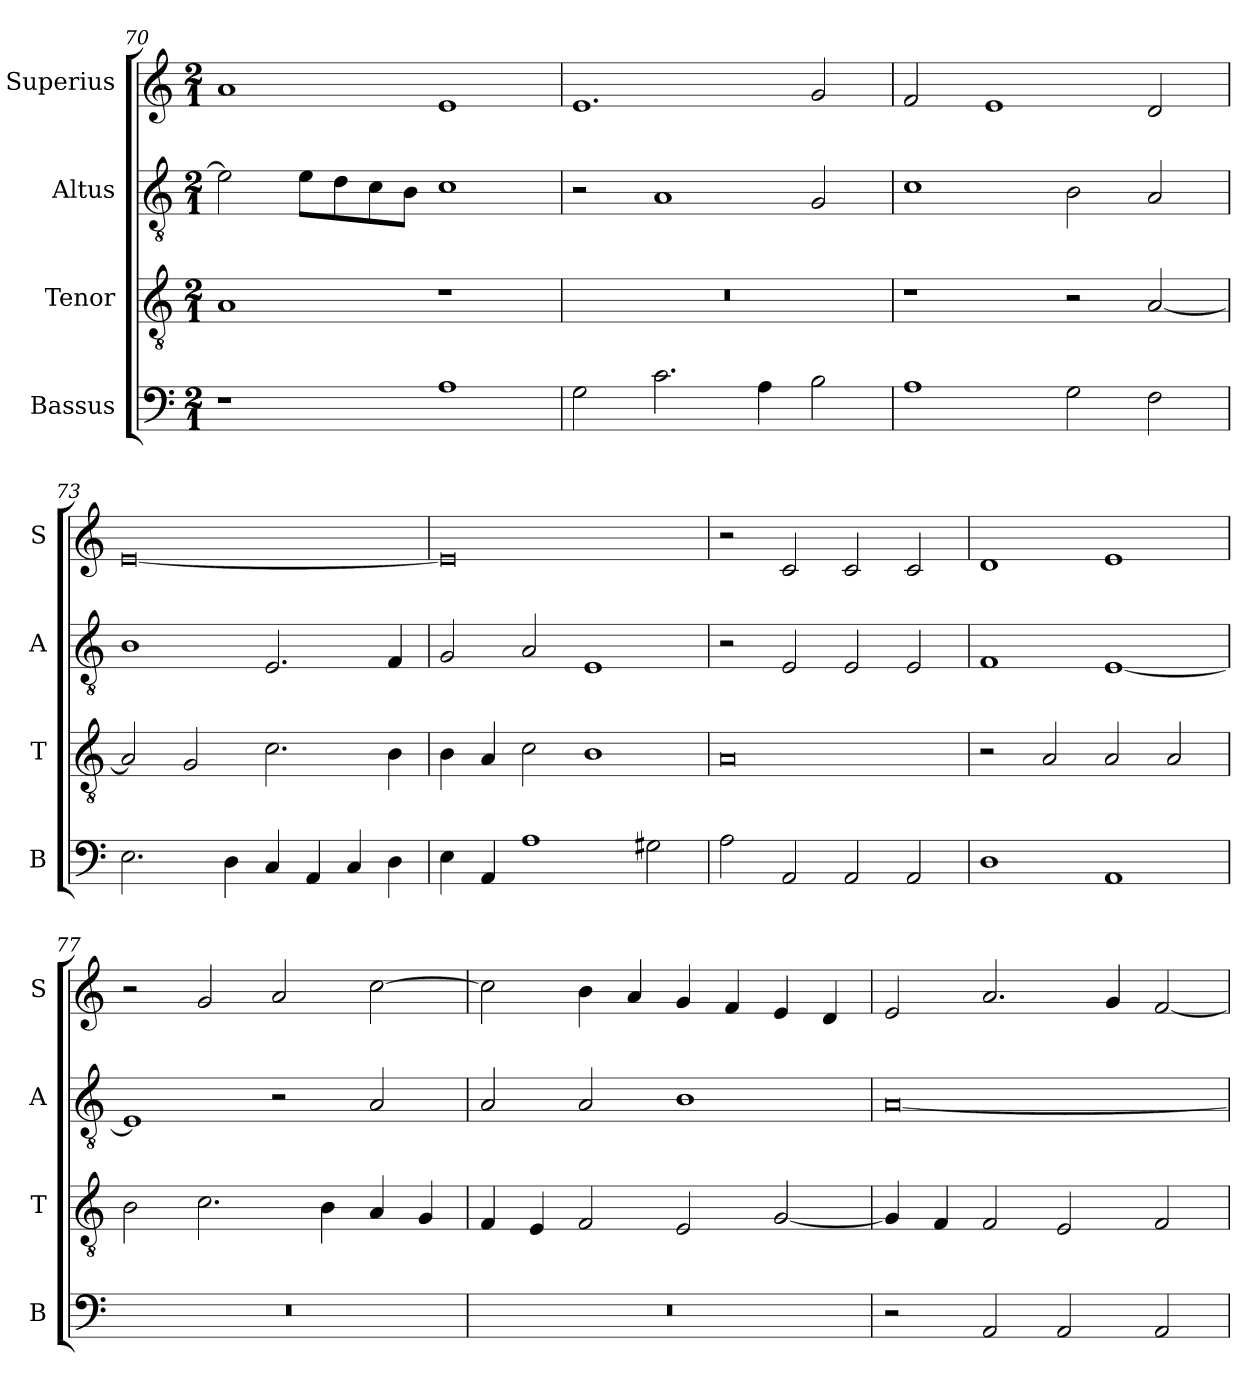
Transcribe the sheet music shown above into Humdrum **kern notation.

**kern	**kern	**kern	**kern
*part4	*part3	*part2	*part1
*staff4	*staff3	*staff2	*staff1
*I"Bassus	*I"Tenor	*I"Altus	*I"Superius
*I'B	*I'T	*I'A	*I'S
*clefF4	*clefGv2	*clefGv2	*clefG2
*k[]	*k[]	*k[]	*k[]
*C:	*C:	*C:	*C:
*M2/1	*M2/1	*M2/1	*M2/1
=70	=70	=70	=70
1r	1A	2e]	1a
.	.	8eL	.
.	.	8d	.
.	.	8c	.
.	.	8BJ	.
1A	1r	1c	1e
=71	=71	=71	=71
2G	0r	2r	1.e
2.c	.	1A	.
4A	.	.	.
2B	.	2G	2g
=72	=72	=72	=72
1A	1r	1c	2f
.	.	.	1e
2G	2r	2B	.
2F	[2A	2A	2d
=73	=73	=73	=73
2.E	2A]	1B	[0e
.	2G	.	.
4D	.	.	.
4C	2.c	2.E	.
4AA	.	.	.
4C	.	.	.
4D	4B	4F	.
=74	=74	=74	=74
4E	4B	2G	0e]
4AA	4A	.	.
1A	2c	2A	.
.	1B	1E	.
2G#X	.	.	.
=75	=75	=75	=75
2A	0A	2r	2r
2AA	.	2E	2c
2AA	.	2E	2c
2AA	.	2E	2c
=76	=76	=76	=76
1D	2r	1F	1d
.	2A	.	.
1AA	2A	[1E	1e
.	2A	.	.
=77	=77	=77	=77
0r	2B	1E]	2r
.	2.c	.	2g
.	.	2r	2a
.	4B	.	.
.	4A	2A	[2cc
.	4G	.	.
=78	=78	=78	=78
0r	4F	2A	2cc]
.	4E	.	.
.	2F	2A	4b
.	.	.	4a
.	2E	1B	4g
.	.	.	4f
.	[2G	.	4e
.	.	.	4d
=79	=79	=79	=79
2r	4G]	[0A	2e
.	4F	.	.
2AA	2F	.	2.a
2AA	2E	.	.
.	.	.	4g
2AA	2F	.	[2f
=	=	=	=
*-	*-	*-	*-
